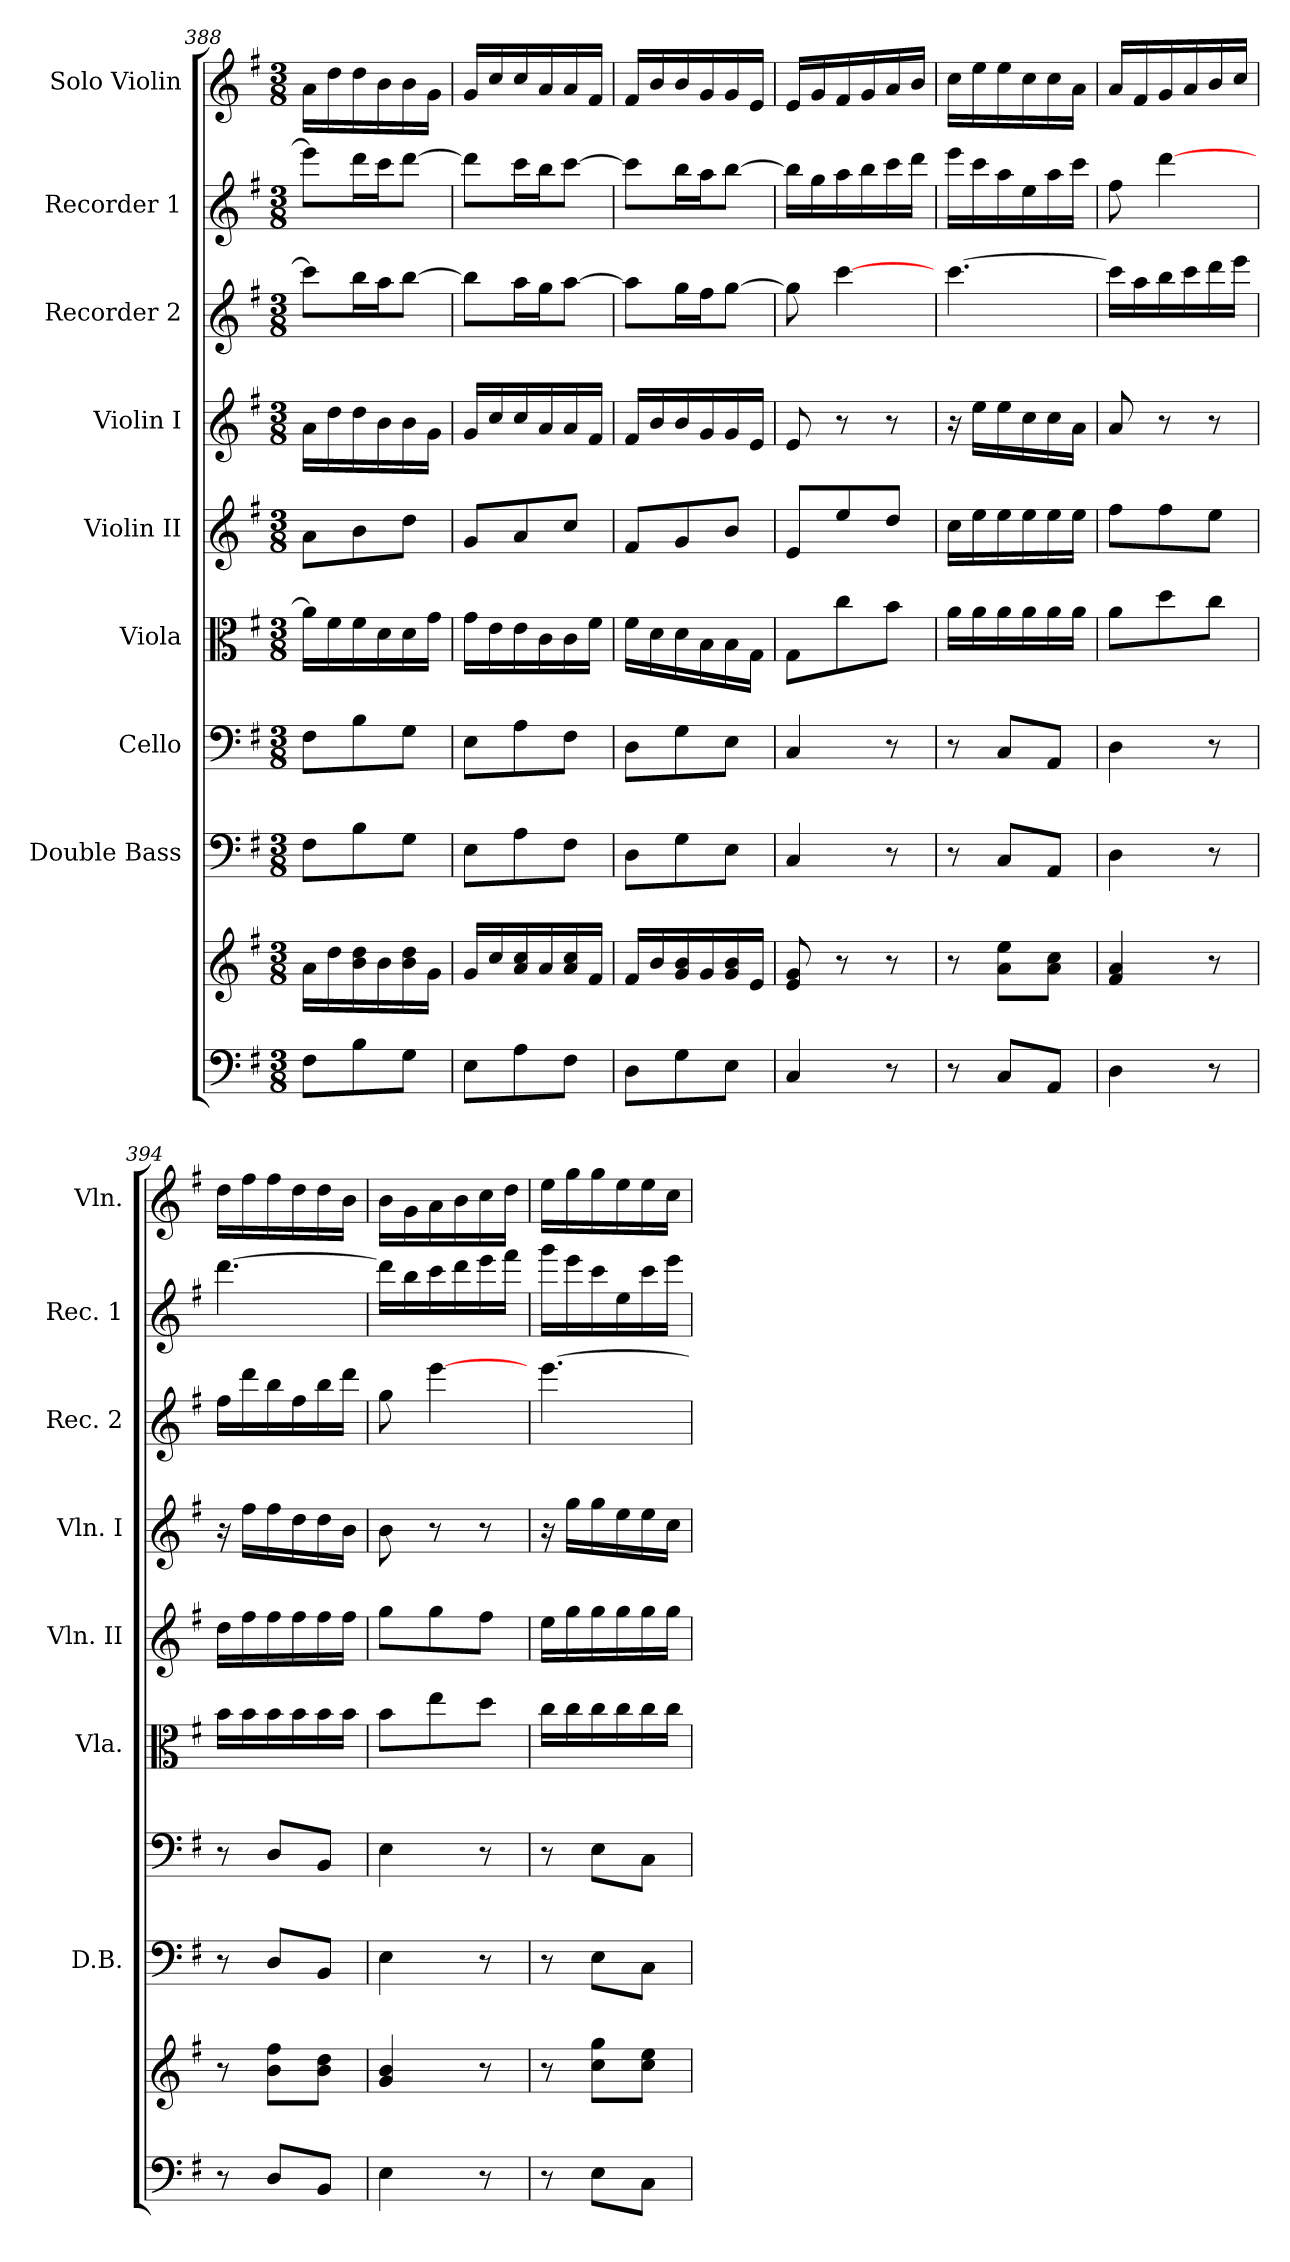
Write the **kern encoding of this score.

**kern	**kern	**kern	**kern	**kern	**kern	**kern	**kern	**kern	**kern
*part9	*part9	*part8	*part7	*part6	*part5	*part4	*part3	*part2	*part1
*staff10	*staff9	*staff8	*staff7	*staff6	*staff5	*staff4	*staff3	*staff2	*staff1
*	*	*I"Double Bass	*I"Cello	*I"Viola	*I"Violin II	*I"Violin I	*I"Recorder 2	*I"Recorder 1	*I"Solo Violin
*	*	*I'D.B.	*	*I'Vla.	*I'Vln. II	*I'Vln. I	*I'Rec. 2	*I'Rec. 1	*I'Vln.
*clefF4	*clefG2	*clefF4	*clefF4	*clefC3	*clefG2	*clefG2	*clefG2	*clefG2	*clefG2
*	*	*ITrd7c12	*	*	*	*	*	*	*
*k[f#]	*k[f#]	*k[f#]	*k[f#]	*k[f#]	*k[f#]	*k[f#]	*k[f#]	*k[f#]	*k[f#]
*G:	*G:	*G:	*G:	*G:	*G:	*G:	*G:	*G:	*G:
*M3/8	*M3/8	*M3/8	*M3/8	*M3/8	*M3/8	*M3/8	*M3/8	*M3/8	*M3/8
=388	=388	=388	=388	=388	=388	=388	=388	=388	=388
8F#\L	16a\LL	8FF#\L	8F#\L	16a\LL]	8a\L	16a\LL	8ccc\L]	8eee\L]	16a\LL
.	16dd\	.	.	16f#\	.	16dd\	.	.	16dd\
8B\	16b\ 16dd\	8BB\	8B\	16f#\	8b\	16dd\	16bb\L	16ddd\L	16dd\
.	16b\	.	.	16d\	.	16b\	16aa\J	16ccc\J	16b\
8G\J	16b\ 16dd\	8GG\J	8G\J	16d\	8dd\J	16b\	[8bb\J	[8ddd\J	16b\
.	16g\JJ	.	.	16g\JJ	.	16g\JJ	.	.	16g\JJ
=389	=389	=389	=389	=389	=389	=389	=389	=389	=389
8E\L	16g/LL	8EE\L	8E\L	16g\LL	8g/L	16g/LL	8bb\L]	8ddd\L]	16g/LL
.	16cc/	.	.	16e\	.	16cc/	.	.	16cc/
8A\	16a/ 16cc/	8AA\	8A\	16e\	8a/	16cc/	16aa\L	16ccc\L	16cc/
.	16a/	.	.	16c\	.	16a/	16gg\J	16bb\J	16a/
8F#\J	16a/ 16cc/	8FF#\J	8F#\J	16c\	8cc/J	16a/	[8aa\J	[8ccc\J	16a/
.	16f#/JJ	.	.	16f#\JJ	.	16f#/JJ	.	.	16f#/JJ
=390	=390	=390	=390	=390	=390	=390	=390	=390	=390
8D\L	16f#/LL	8DD\L	8D\L	16f#\LL	8f#/L	16f#/LL	8aa\L]	8ccc\L]	16f#/LL
.	16b/	.	.	16d\	.	16b/	.	.	16b/
8G\	16g/ 16b/	8GG\	8G\	16d\	8g/	16b/	16gg\L	16bb\L	16b/
.	16g/	.	.	16B\	.	16g/	16ff#\J	16aa\J	16g/
8E\J	16g/ 16b/	8EE\J	8E\J	16B\	8b/J	16g/	[8gg\J	[8bb\J	16g/
.	16e/JJ	.	.	16G\JJ	.	16e/JJ	.	.	16e/JJ
=391	=391	=391	=391	=391	=391	=391	=391	=391	=391
4C/	8e/ 8g/	4CC/	4C/	8G\L	8e/L	8e/	8gg\]	16bb\LL]	16e/LL
.	.	.	.	.	.	.	.	16gg\	16g/
.	8r	.	.	8cc\	8ee/	8r	[4ccc\	16aa\	16f#/
.	.	.	.	.	.	.	.	16bb\	16g/
8r	8r	8r	8r	8b\J	8dd/J	8r	.	16ccc\	16a/
.	.	.	.	.	.	.	.	16ddd\JJ	16b/JJ
!!LO:PB:g=z
=392	=392	=392	=392	=392	=392	=392	=392	=392	=392
8r	8r	8r	8r	16a\LL	16cc\LL	16r	[4.ccc\	16eee\LL	16cc\LL
.	.	.	.	16a\	16ee\	16ee\LL	.	16ccc\	16ee\
8C/L	8a\ 8ee\L	8CC/L	8C/L	16a\	16ee\	16ee\	.	16aa\	16ee\
.	.	.	.	16a\	16ee\	16cc\	.	16ee\	16cc\
8AA/J	8a\ 8cc\J	8AAA/J	8AA/J	16a\	16ee\	16cc\	.	16aa\	16cc\
.	.	.	.	16a\JJ	16ee\JJ	16a\JJ	.	16ccc\JJ	16a\JJ
=393	=393	=393	=393	=393	=393	=393	=393	=393	=393
4D\	4f#/ 4a/	4DD\	4D\	8a\L	8ff#\L	8a/	16ccc\LL]	8ff#\	16a/LL
.	.	.	.	.	.	.	16aa\	.	16f#/
.	.	.	.	8dd\	8ff#\	8r	16bb\	[4ddd\	16g/
.	.	.	.	.	.	.	16ccc\	.	16a/
8r	8r	8r	8r	8cc\J	8ee\J	8r	16ddd\	.	16b/
.	.	.	.	.	.	.	16eee\JJ	.	16cc/JJ
=394	=394	=394	=394	=394	=394	=394	=394	=394	=394
8r	8r	8r	8r	16b\LL	16dd\LL	16r	16ff#\LL	[4.ddd\	16dd\LL
.	.	.	.	16b\	16ff#\	16ff#\LL	16ddd\	.	16ff#\
8D/L	8b\ 8ff#\L	8DD/L	8D/L	16b\	16ff#\	16ff#\	16bb\	.	16ff#\
.	.	.	.	16b\	16ff#\	16dd\	16ff#\	.	16dd\
8BB/J	8b\ 8dd\J	8BBB/J	8BB/J	16b\	16ff#\	16dd\	16bb\	.	16dd\
.	.	.	.	16b\JJ	16ff#\JJ	16b\JJ	16ddd\JJ	.	16b\JJ
=395	=395	=395	=395	=395	=395	=395	=395	=395	=395
4E\	4g/ 4b/	4EE\	4E\	8b\L	8gg\L	8b\	8gg\	16ddd\LL]	16b\LL
.	.	.	.	.	.	.	.	16bb\	16g\
.	.	.	.	8ee\	8gg\	8r	[4eee\	16ccc\	16a\
.	.	.	.	.	.	.	.	16ddd\	16b\
8r	8r	8r	8r	8dd\J	8ff#\J	8r	.	16eee\	16cc\
.	.	.	.	.	.	.	.	16fff#\JJ	16dd\JJ
=396	=396	=396	=396	=396	=396	=396	=396	=396	=396
8r	8r	8r	8r	16cc\LL	16ee\LL	16r	[4.eee\	16ggg\LL	16ee\LL
.	.	.	.	16cc\	16gg\	16gg\LL	.	16eee\	16gg\
8E\L	8cc\ 8gg\L	8EE\L	8E\L	16cc\	16gg\	16gg\	.	16ccc\	16gg\
.	.	.	.	16cc\	16gg\	16ee\	.	16ee\	16ee\
8C\J	8cc\ 8ee\J	8CC\J	8C\J	16cc\	16gg\	16ee\	.	16ccc\	16ee\
.	.	.	.	16cc\JJ	16gg\JJ	16cc\JJ	.	16eee\JJ	16cc\JJ
=	=	=	=	=	=	=	=	=	=
*-	*-	*-	*-	*-	*-	*-	*-	*-	*-
